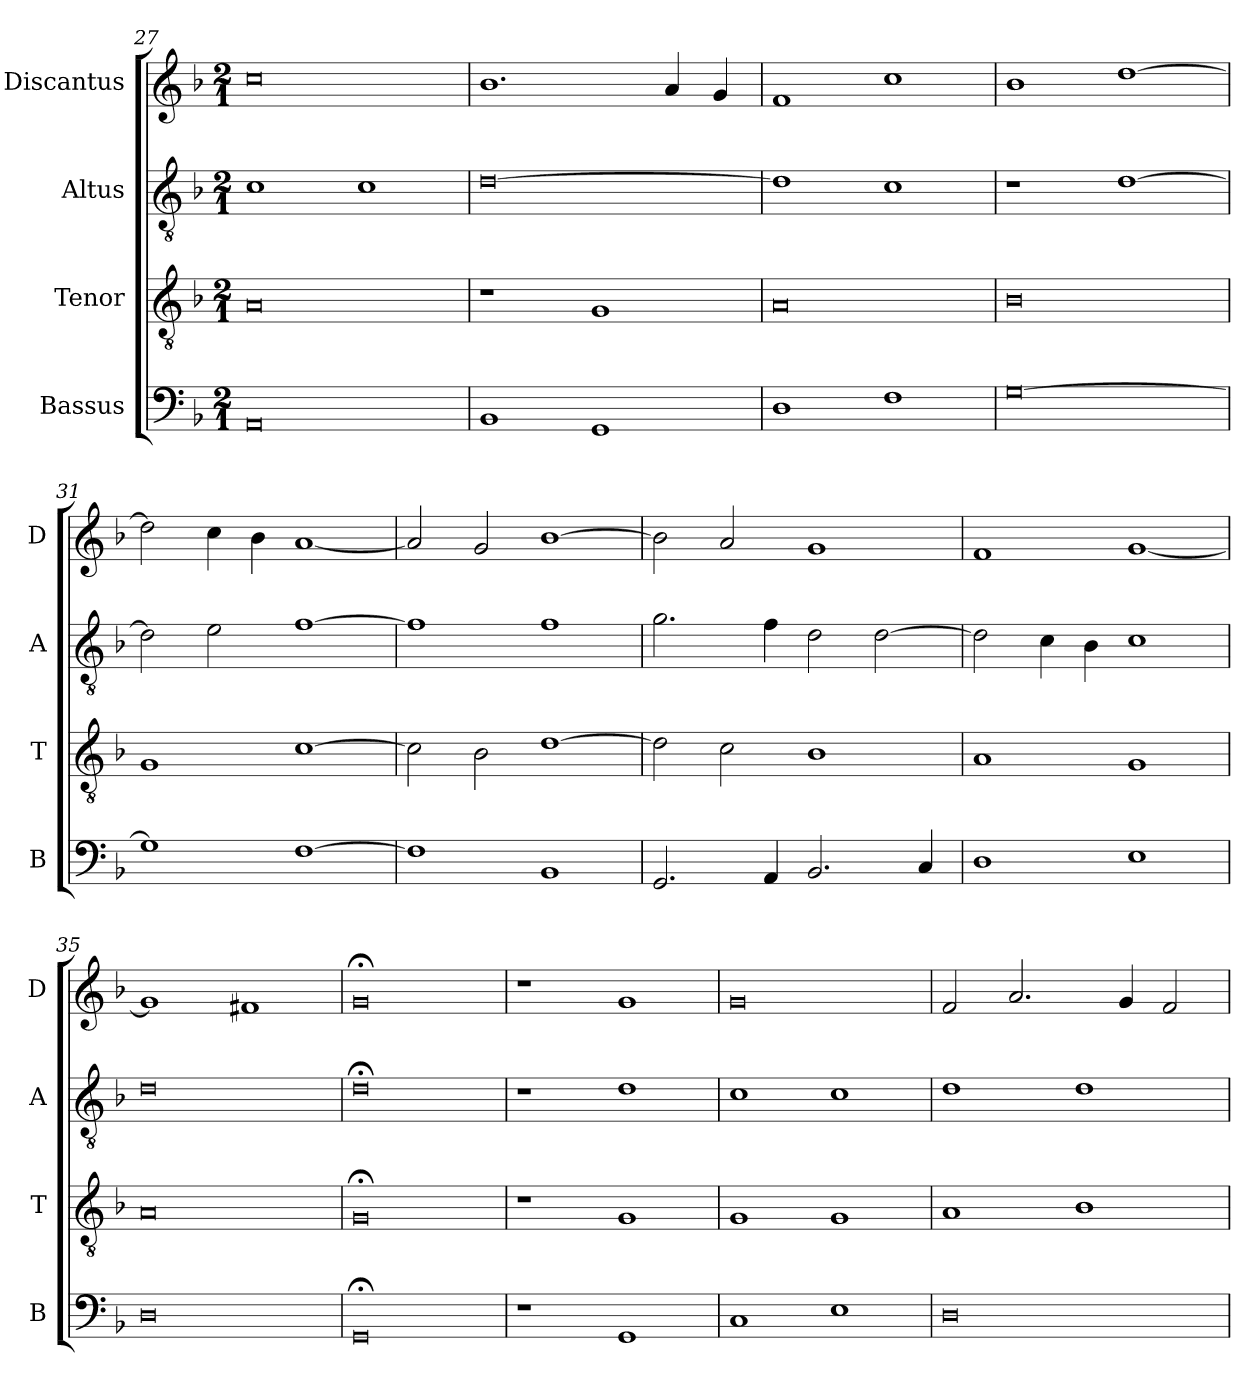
**kern	**kern	**kern	**kern
*part4	*part3	*part2	*part1
*staff4	*staff3	*staff2	*staff1
*I"Bassus	*I"Tenor	*I"Altus	*I"Discantus
*I'B	*I'T	*I'A	*I'D
*clefF4	*clefGv2	*clefGv2	*clefG2
*k[b-]	*k[b-]	*k[b-]	*k[b-]
*M2/1	*M2/1	*M2/1	*M2/1
=27	=27	=27	=27
0AA	0A	1c	0cc
.	.	1c	.
=28	=28	=28	=28
1BB-	1r	[0d	1.b-
1GG	1G	.	.
.	.	.	4a/
.	.	.	4g/
=29	=29	=29	=29
1D	0A	1d]	1f
1F	.	1c	1cc
=30	=30	=30	=30
[0G	0B-	1r	1b-
.	.	[1d	[1dd
=31	=31	=31	=31
1G]	1G	2d\]	2dd\]
.	.	2e\	4cc\
.	.	.	4b-\
[1F	[1c	[1f	[1a
=32	=32	=32	=32
1F]	2c\]	1f]	2a/]
.	2B-\	.	2g/
1BB-	[1d	1f	[1b-
=33	=33	=33	=33
2.GG/	2d\]	2.g\	2b-\]
.	2c\	.	2a/
4AA/	.	4f\	.
2.BB-/	1B-	2d\	1g
.	.	[2d\	.
4C/	.	.	.
=34	=34	=34	=34
1D	1A	2d\]	1f
.	.	4c\	.
.	.	4B-\	.
1E	1G	1c	[1g
=35	=35	=35	=35
0D	0A	0d	1g]
.	.	.	1f#X
=36	=36	=36	=36
0GG;<	0G;<	0d;<	0g;<
=37	=37	=37	=37
1r	1r	1r	1r
1GG	1G	1d	1g
=38	=38	=38	=38
1C	1G	1c	0g
1E	1G	1c	.
=39	=39	=39	=39
0D	1A	1d	2f/
.	.	.	2.a/
.	1B-	1d	.
.	.	.	4g/
.	.	.	2f/
=	=	=	=
*-	*-	*-	*-
